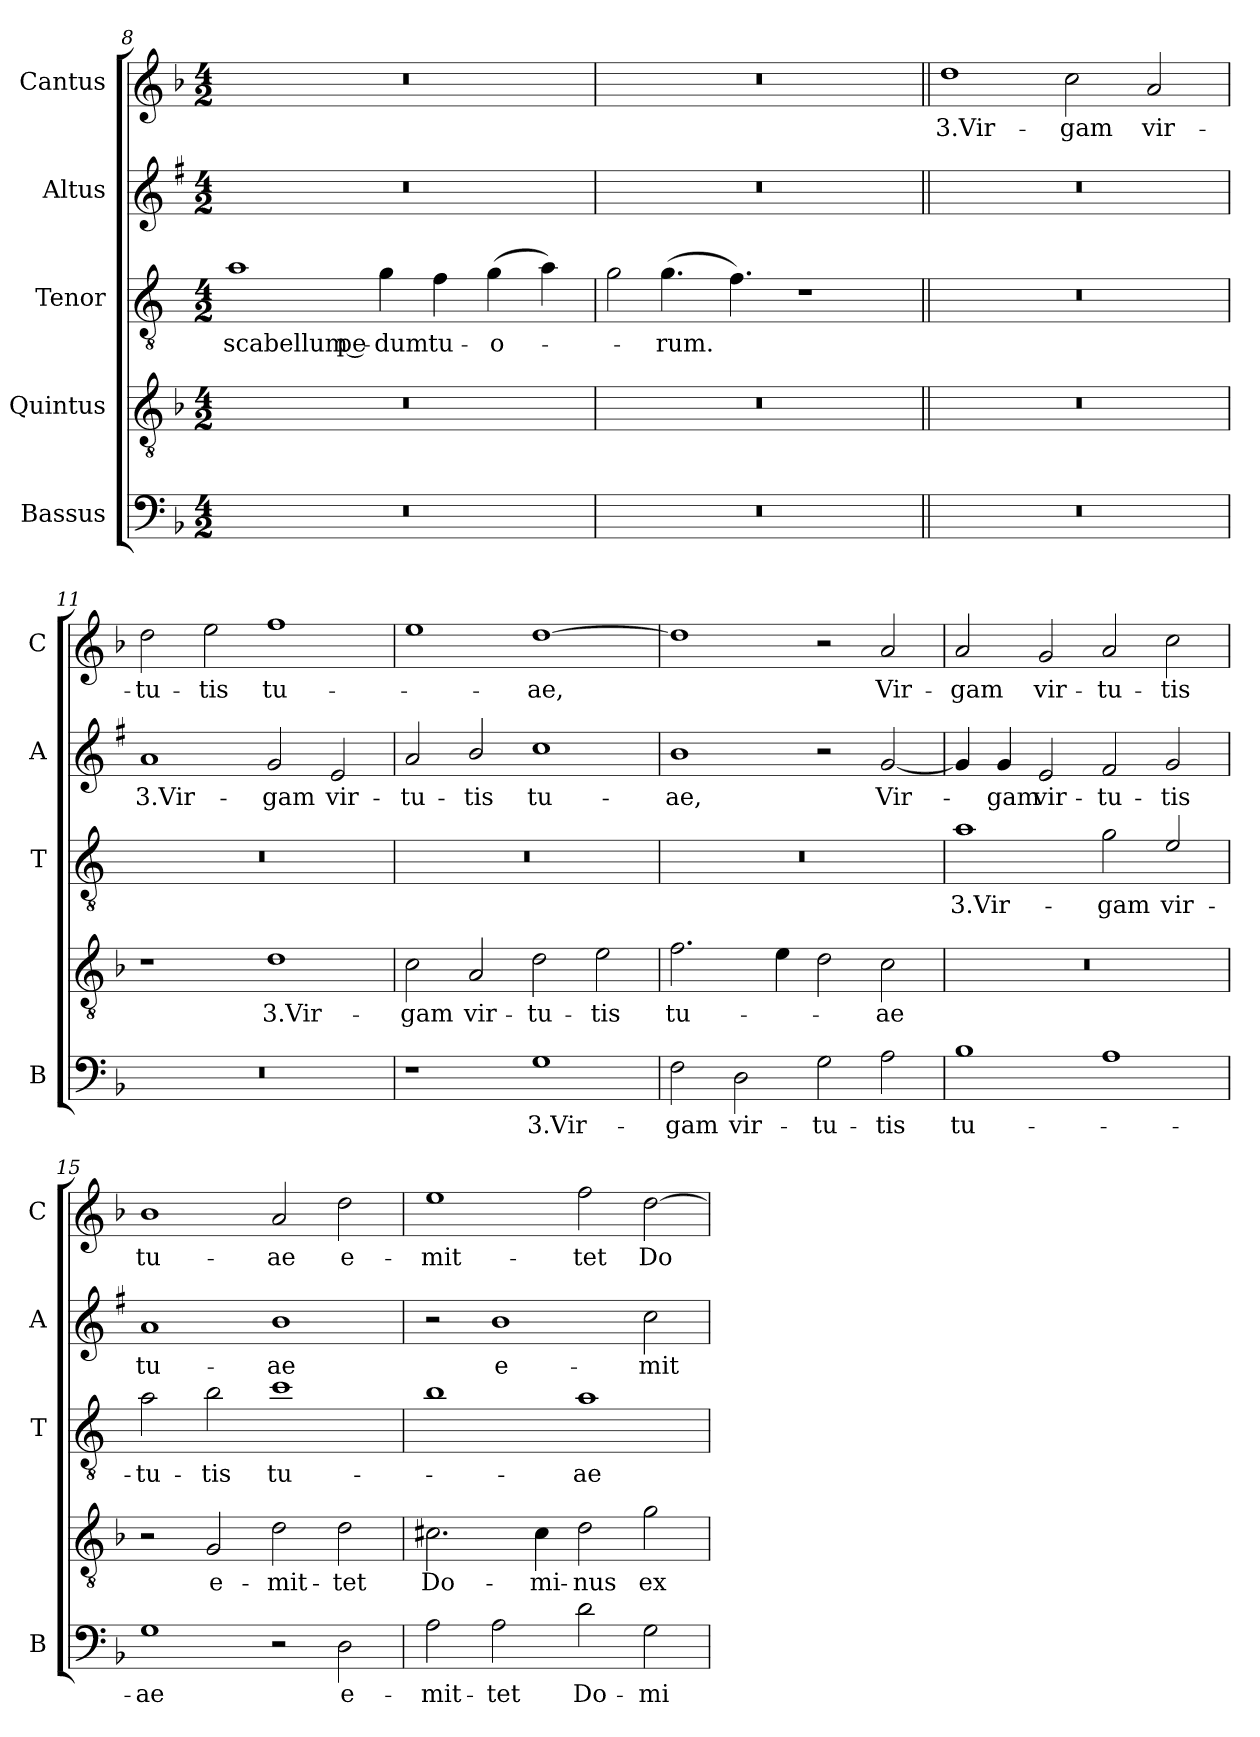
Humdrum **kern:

**kern	**text	**kern	**text	**kern	**text	**kern	**text	**kern	**text
*part5	*part5	*part4	*part4	*part3	*part3	*part2	*part2	*part1	*part1
*staff5	*staff5	*staff4	*staff4	*staff3	*staff3	*staff2	*staff2	*staff1	*staff1
*I"Bassus	*	*I"Quintus	*	*I"Tenor	*	*I"Altus	*	*I"Cantus	*
*I'B	*	*	*	*I'T	*	*I'A	*	*I'C	*
*clefF4	*	*clefGv2	*	*clefGv2	*	*clefG2	*	*clefG2	*
*	*	*	*	*ITrd4c7	*	*ITrd1c2	*	*	*
*k[b-]	*	*k[b-]	*	*k[b-]	*	*k[b-]	*	*k[b-]	*
*F:	*	*F:	*	*F:	*	*F:	*	*F:	*
*M4/2	*	*M4/2	*	*M4/2	*	*M4/2	*	*M4/2	*
=8	=8	=8	=8	=8	=8	=8	=8	=8	=8
!	!	!	!	!	!LO:LY:b	!	!	!	!
0r	.	0r	.	1d	scabellum pe-	0r	.	0r	.
!	!	!	!	!	!LO:LY:b	!	!	!	!
.	.	.	.	4c\	-dum	.	.	.	.
!	!	!	!	!	!LO:LY:b	!	!	!	!
.	.	.	.	4B-\	tu-	.	.	.	.
!	!	!	!	!	!LO:LY:b	!	!	!	!
.	.	.	.	(>4c\	-o-	.	.	.	.
.	.	.	.	4d\)	.	.	.	.	.
=9	=9	=9	=9	=9	=9	=9	=9	=9	=9
!	!	!	!	!LO:N:head=open	!	!	!	!	!
0r	.	0r	.	4c\	.	0r	.	0r	.
!	!	!	!	!	!LO:LY:b	!	!	!	!
.	.	.	.	(>4.c\	-rum.	.	.	.	.
.	.	.	.	4.B-\)	.	.	.	.	.
.	.	.	.	1r	.	.	.	.	.
!!LO:LB:g=z
=10||	=10||	=10||	=10||	=10||	=10||	=10||	=10||	=10||	=10||
!	!	!	!	!	!	!	!	!	!LO:LY:b
0r	.	0r	.	0r	.	0r	.	1dd	3.Vir-
!	!	!	!	!	!	!	!	!	!LO:LY:b
.	.	.	.	.	.	.	.	2cc\	-gam
!	!	!	!	!	!	!	!	!	!LO:LY:b
.	.	.	.	.	.	.	.	2a/	vir-
=11	=11	=11	=11	=11	=11	=11	=11	=11	=11
!	!	!	!	!	!	!	!LO:LY:b	!	!LO:LY:b
0r	.	1r	.	0r	.	1g	3.Vir-	2dd\	-tu-
!	!	!	!	!	!	!	!	!	!LO:LY:b
.	.	.	.	.	.	.	.	2ee\	-tis
!	!	!	!LO:LY:b	!	!	!	!LO:LY:b	!	!LO:LY:b
.	.	1d	3.Vir-	.	.	2f/	-gam	1ff	tu-
!	!	!	!	!	!	!	!LO:LY:b	!	!
.	.	.	.	.	.	2d/	vir-	.	.
=12	=12	=12	=12	=12	=12	=12	=12	=12	=12
!	!	!	!LO:LY:b	!	!	!	!LO:LY:b	!	!
1r	.	2c\	-gam	0r	.	2g/	-tu-	1ee	.
!	!	!	!LO:LY:b	!	!	!	!LO:LY:b	!	!
.	.	2A/	vir-	.	.	2a/	-tis	.	.
!	!LO:LY:b	!	!LO:LY:b	!	!	!	!LO:LY:b	!	!LO:LY:b
1G	3.Vir-	2d\	-tu-	.	.	1b-	tu-	[1dd	-ae,
!	!	!	!LO:LY:b	!	!	!	!	!	!
.	.	2e\	-tis	.	.	.	.	.	.
=13	=13	=13	=13	=13	=13	=13	=13	=13	=13
!	!LO:LY:b	!	!LO:LY:b	!	!	!	!LO:LY:b	!	!
2F\	-gam	2.f\	tu-	0r	.	1a	-ae,	1dd]	.
!	!LO:LY:b	!	!	!	!	!	!	!	!
2D\	vir-	.	.	.	.	.	.	.	.
.	.	4e\	.	.	.	.	.	.	.
!	!LO:LY:b	!	!	!	!	!	!	!	!
2G\	-tu-	2d\	.	.	.	2r	.	2r	.
!	!LO:LY:b	!	!LO:LY:b	!	!	!	!LO:LY:b	!	!LO:LY:b
2A\	-tis	2c\	-ae	.	.	[2f/	Vir-	2a/	Vir-
=14	=14	=14	=14	=14	=14	=14	=14	=14	=14
!	!LO:LY:b	!	!	!	!LO:LY:b	!	!	!	!LO:LY:b
1B-	tu-	0r	.	1d	3.Vir-	4f/]	.	2a/	-gam
!	!	!	!	!	!	!	!LO:LY:b	!	!
.	.	.	.	.	.	4f/	-gam	.	.
!	!	!	!	!	!	!	!LO:LY:b	!	!LO:LY:b
.	.	.	.	.	.	2d/	vir-	2g/	vir-
!	!	!	!	!	!LO:LY:b	!	!LO:LY:b	!	!LO:LY:b
1A	.	.	.	2c\	-gam	2e/	-tu-	2a/	-tu-
!	!	!	!	!	!LO:LY:b	!	!LO:LY:b	!	!LO:LY:b
.	.	.	.	2A/	vir-	2f/	-tis	2cc\	-tis
=15	=15	=15	=15	=15	=15	=15	=15	=15	=15
!	!LO:LY:b	!	!	!	!LO:LY:b	!	!LO:LY:b	!	!LO:LY:b
1G	-ae	2r	.	2d\	-tu-	1g	tu-	1b-	tu-
!	!	!	!LO:LY:b	!	!LO:LY:b	!	!	!	!
.	.	2G/	e-	2e\	-tis	.	.	.	.
!	!	!	!LO:LY:b	!	!LO:LY:b	!	!LO:LY:b	!	!LO:LY:b
2r	.	2d\	-mit-	1f	tu-	1a	-ae	2a/	-ae
!	!LO:LY:b	!	!LO:LY:b	!	!	!	!	!	!LO:LY:b
2D\	e-	2d\	-tet	.	.	.	.	2dd\	e-
!!LO:PB:g=z
=16	=16	=16	=16	=16	=16	=16	=16	=16	=16
!	!LO:LY:b	!	!LO:LY:b	!	!	!	!	!	!LO:LY:b
2A\	-mit-	2.c#X\	Do-	1e	.	2r	.	1ee	-mit-
!	!LO:LY:b	!	!	!	!	!	!LO:LY:b	!	!
2A\	-tet	.	.	.	.	1a	e-	.	.
!	!	!	!LO:LY:b	!	!	!	!	!	!
.	.	4c#\	-mi-	.	.	.	.	.	.
!	!LO:LY:b	!	!LO:LY:b	!	!LO:LY:b	!	!	!	!LO:LY:b
2d\	Do-	2d\	-nus	1d	-ae	.	.	2ff\	-tet
!	!LO:LY:b	!	!LO:LY:b	!	!	!	!LO:LY:b	!	!LO:LY:b
2G\	-mi-	2g\	ex	.	.	2b-\	-mit-	[2dd\	Do-
=	=	=	=	=	=	=	=	=	=
*-	*-	*-	*-	*-	*-	*-	*-	*-	*-
